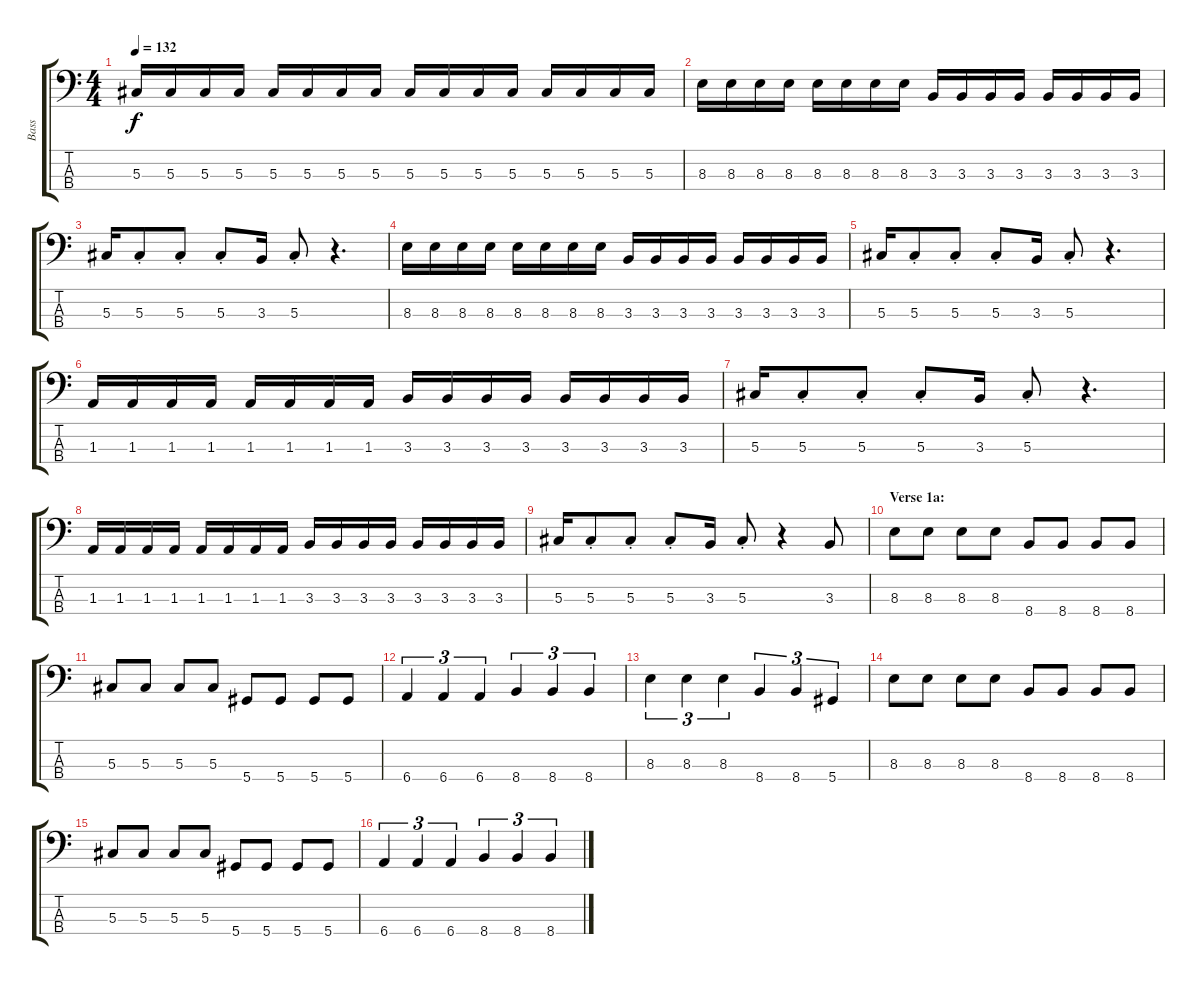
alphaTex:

\track ("Bass" "Bass") {instrument electricbassfinger}
\staff {score tabs}
\tuning (Gb2 Db2 Ab1 Eb1) {hide}
\ts (4 4)
\tempo 132
\clef f4
\ks c
5.3.16{dy f} 5.3.16 5.3.16 5.3.16 5.3.16 5.3.16 5.3.16 5.3.16 5.3.16 5.3.16 5.3.16 5.3.16 5.3.16 5.3.16 5.3.16 5.3.16 |
8.3.16 8.3.16 8.3.16 8.3.16 8.3.16 8.3.16 8.3.16 8.3.16 3.3.16 3.3.16 3.3.16 3.3.16 3.3.16 3.3.16 3.3.16 3.3.16 |
5.3.16 5.3{st}.8 5.3{st}.8 5.3{st}.8 3.3.16 5.3{st}.8 r.4{d} |
8.3.16 8.3.16 8.3.16 8.3.16 8.3.16 8.3.16 8.3.16 8.3.16 3.3.16 3.3.16 3.3.16 3.3.16 3.3.16 3.3.16 3.3.16 3.3.16 |
5.3.16 5.3{st}.8 5.3{st}.8 5.3{st}.8 3.3.16 5.3{st}.8 r.4{d} |
1.3.16 1.3.16 1.3.16 1.3.16 1.3.16 1.3.16 1.3.16 1.3.16 3.3.16 3.3.16 3.3.16 3.3.16 3.3.16 3.3.16 3.3.16 3.3.16 |
5.3.16 5.3{st}.8 5.3{st}.8 5.3{st}.8 3.3.16 5.3{st}.8 r.4{d} |
1.3.16 1.3.16 1.3.16 1.3.16 1.3.16 1.3.16 1.3.16 1.3.16 3.3.16 3.3.16 3.3.16 3.3.16 3.3.16 3.3.16 3.3.16 3.3.16 |
5.3.16 5.3{st}.8 5.3{st}.8 5.3{st}.8 3.3.16 5.3{st}.8 r.4 3.3.8 |
\section ("" "Verse 1a:")
8.3.8 8.3.8 8.3.8 8.3.8 8.4.8 8.4.8 8.4.8 8.4.8 |
5.3.8 5.3.8 5.3.8 5.3.8 5.4.8 5.4.8 5.4.8 5.4.8 |
6.4.4{tu (3 2)} 6.4.4{tu (3 2)} 6.4.4{tu (3 2)} 8.4.4{tu (3 2)} 8.4.4{tu (3 2)} 8.4.4{tu (3 2)} |
8.3.4{tu (3 2)} 8.3.4{tu (3 2)} 8.3.4{tu (3 2)} 8.4.4{tu (3 2)} 8.4.4{tu (3 2)} 5.4.4{tu (3 2)} |
8.3.8 8.3.8 8.3.8 8.3.8 8.4.8 8.4.8 8.4.8 8.4.8 |
5.3.8 5.3.8 5.3.8 5.3.8 5.4.8 5.4.8 5.4.8 5.4.8 |
6.4.4{tu (3 2)} 6.4.4{tu (3 2)} 6.4.4{tu (3 2)} 8.4.4{tu (3 2)} 8.4.4{tu (3 2)} 8.4.4{tu (3 2)}
